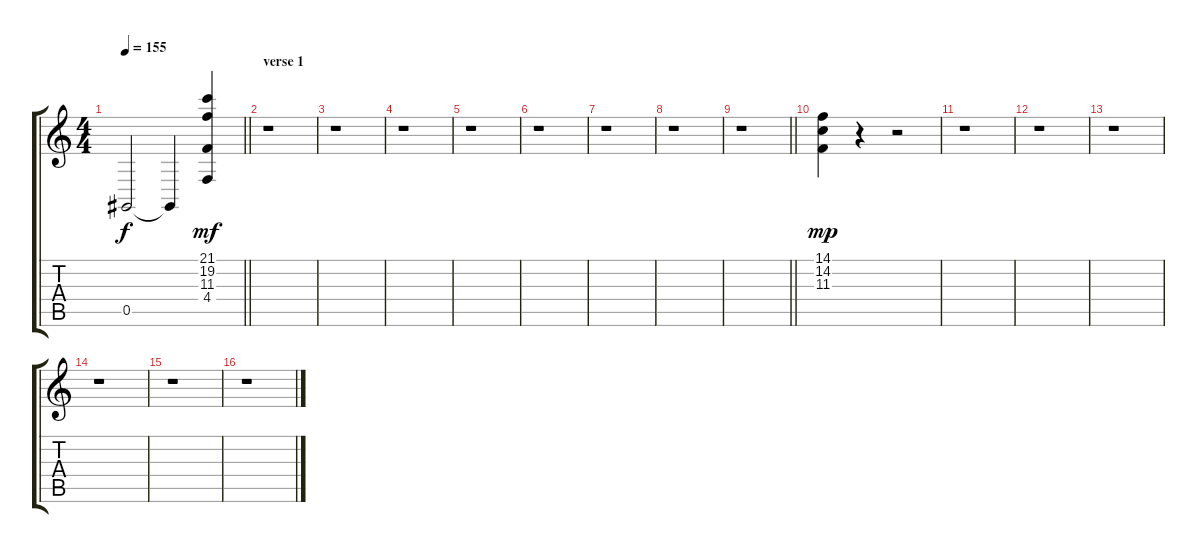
\track "" {instrument lead8bassandlead}
\staff {score tabs}
\tuning (Eb4 Bb3 Gb3 Db3 Ab2 Eb2) {hide}
\ts (4 4)
\tempo 155
\clef g2
\barLineRight lightlight
\ks c
0.5.2{dy f} 0.5{t}.4 (21.1 19.2 11.3 4.4).4{dy mf volume 14 instrument orchestrahit} |
\section ("" "verse 1")
r.1 |
r.1 |
r.1 |
r.1 |
r.1 |
r.1 |
r.1 |
\barLineRight lightlight
r.1 |
\section ("" "")
(14.1 14.2 11.3).4{dy mp} r.4 r.2 |
r.1 |
r.1 |
r.1 |
r.1 |
r.1 |
r.1
